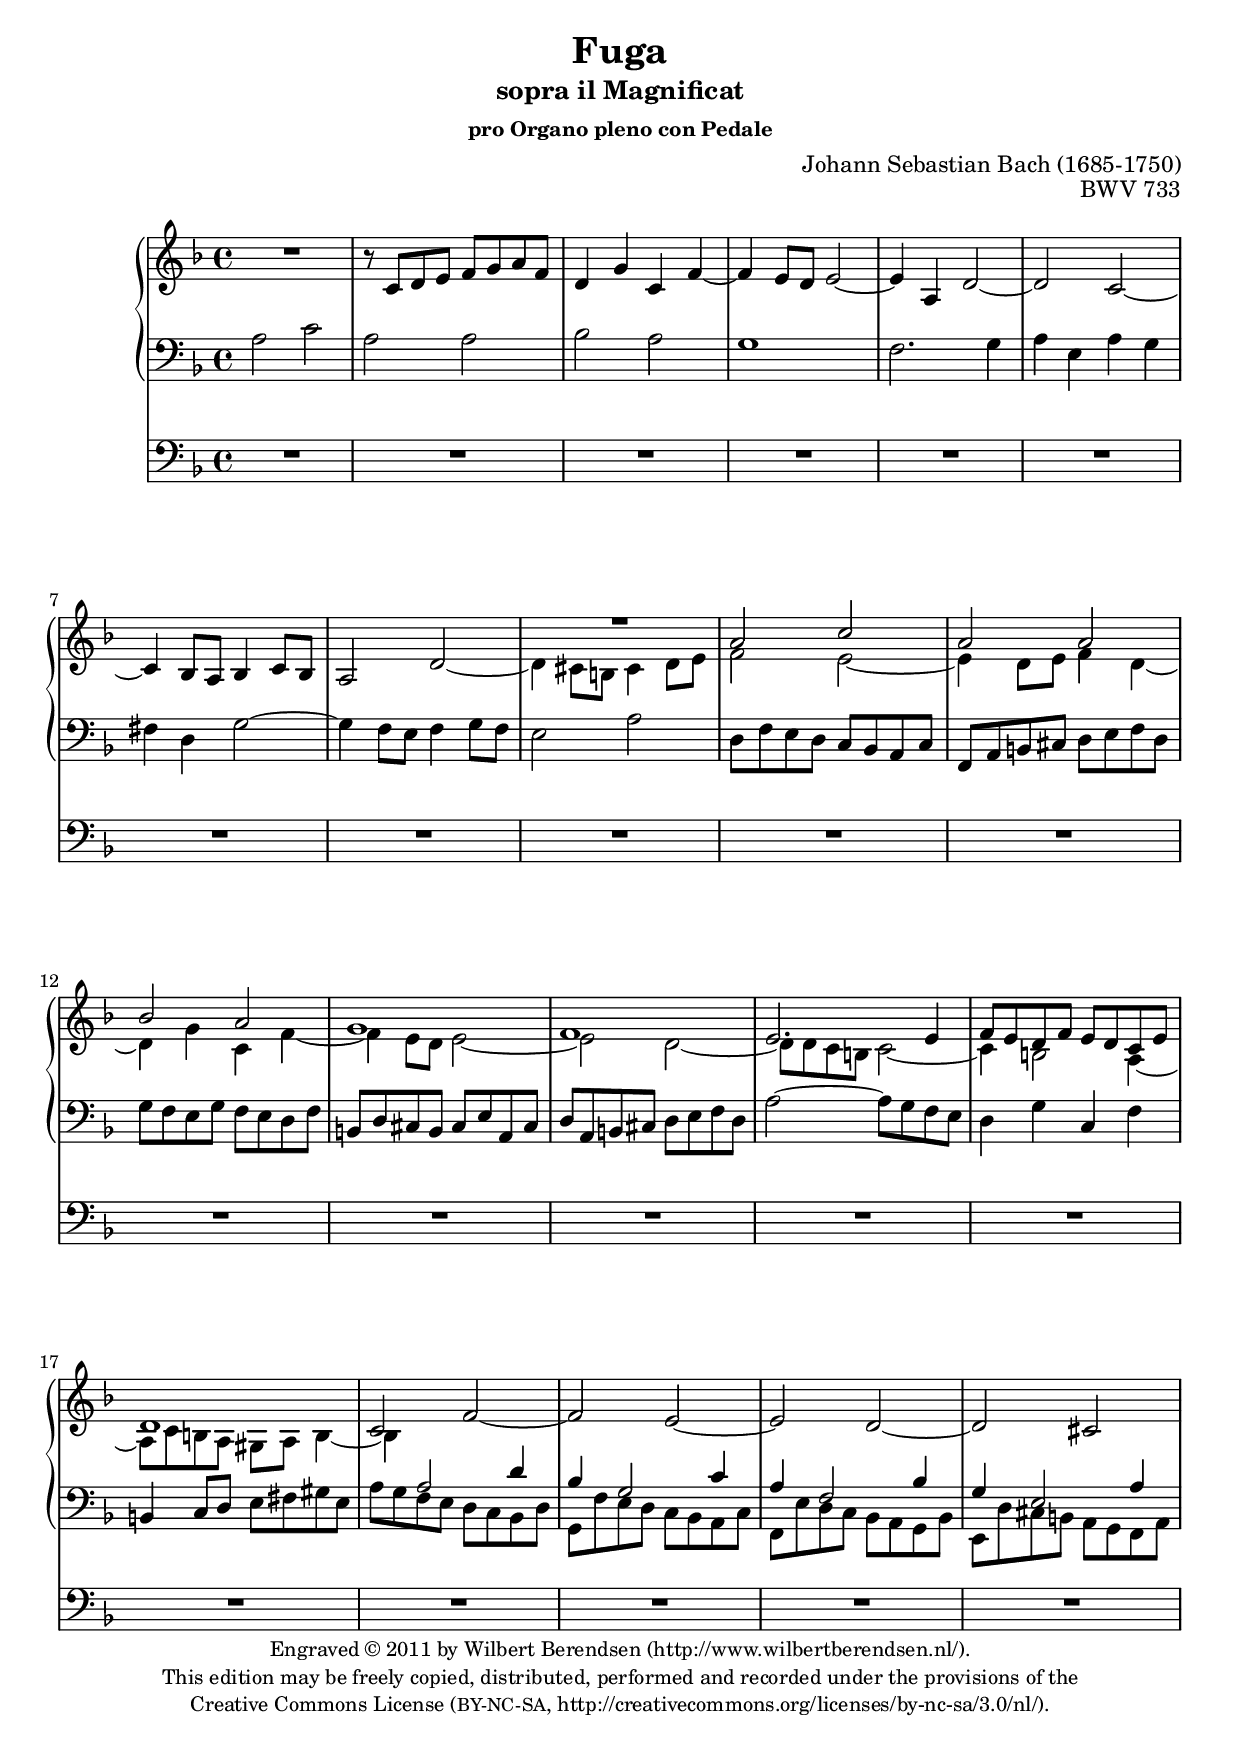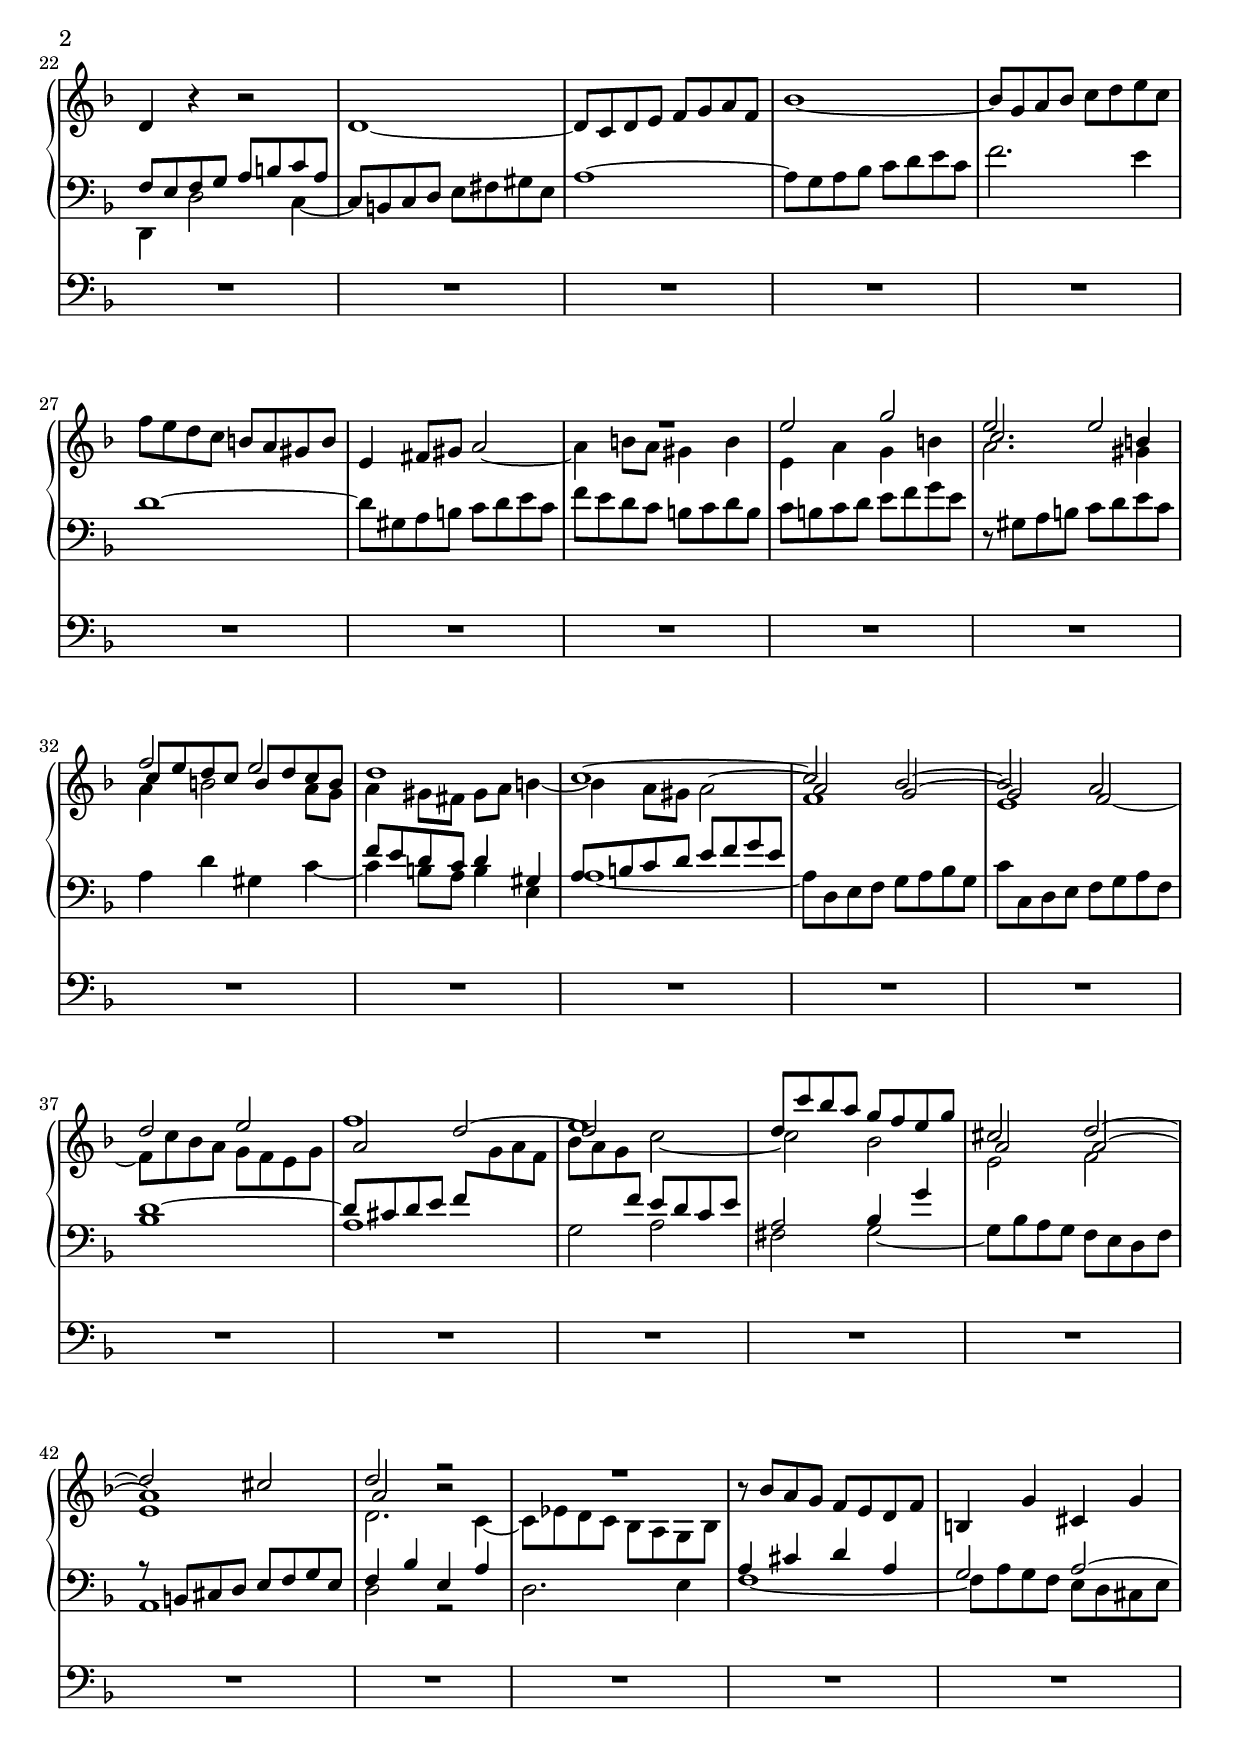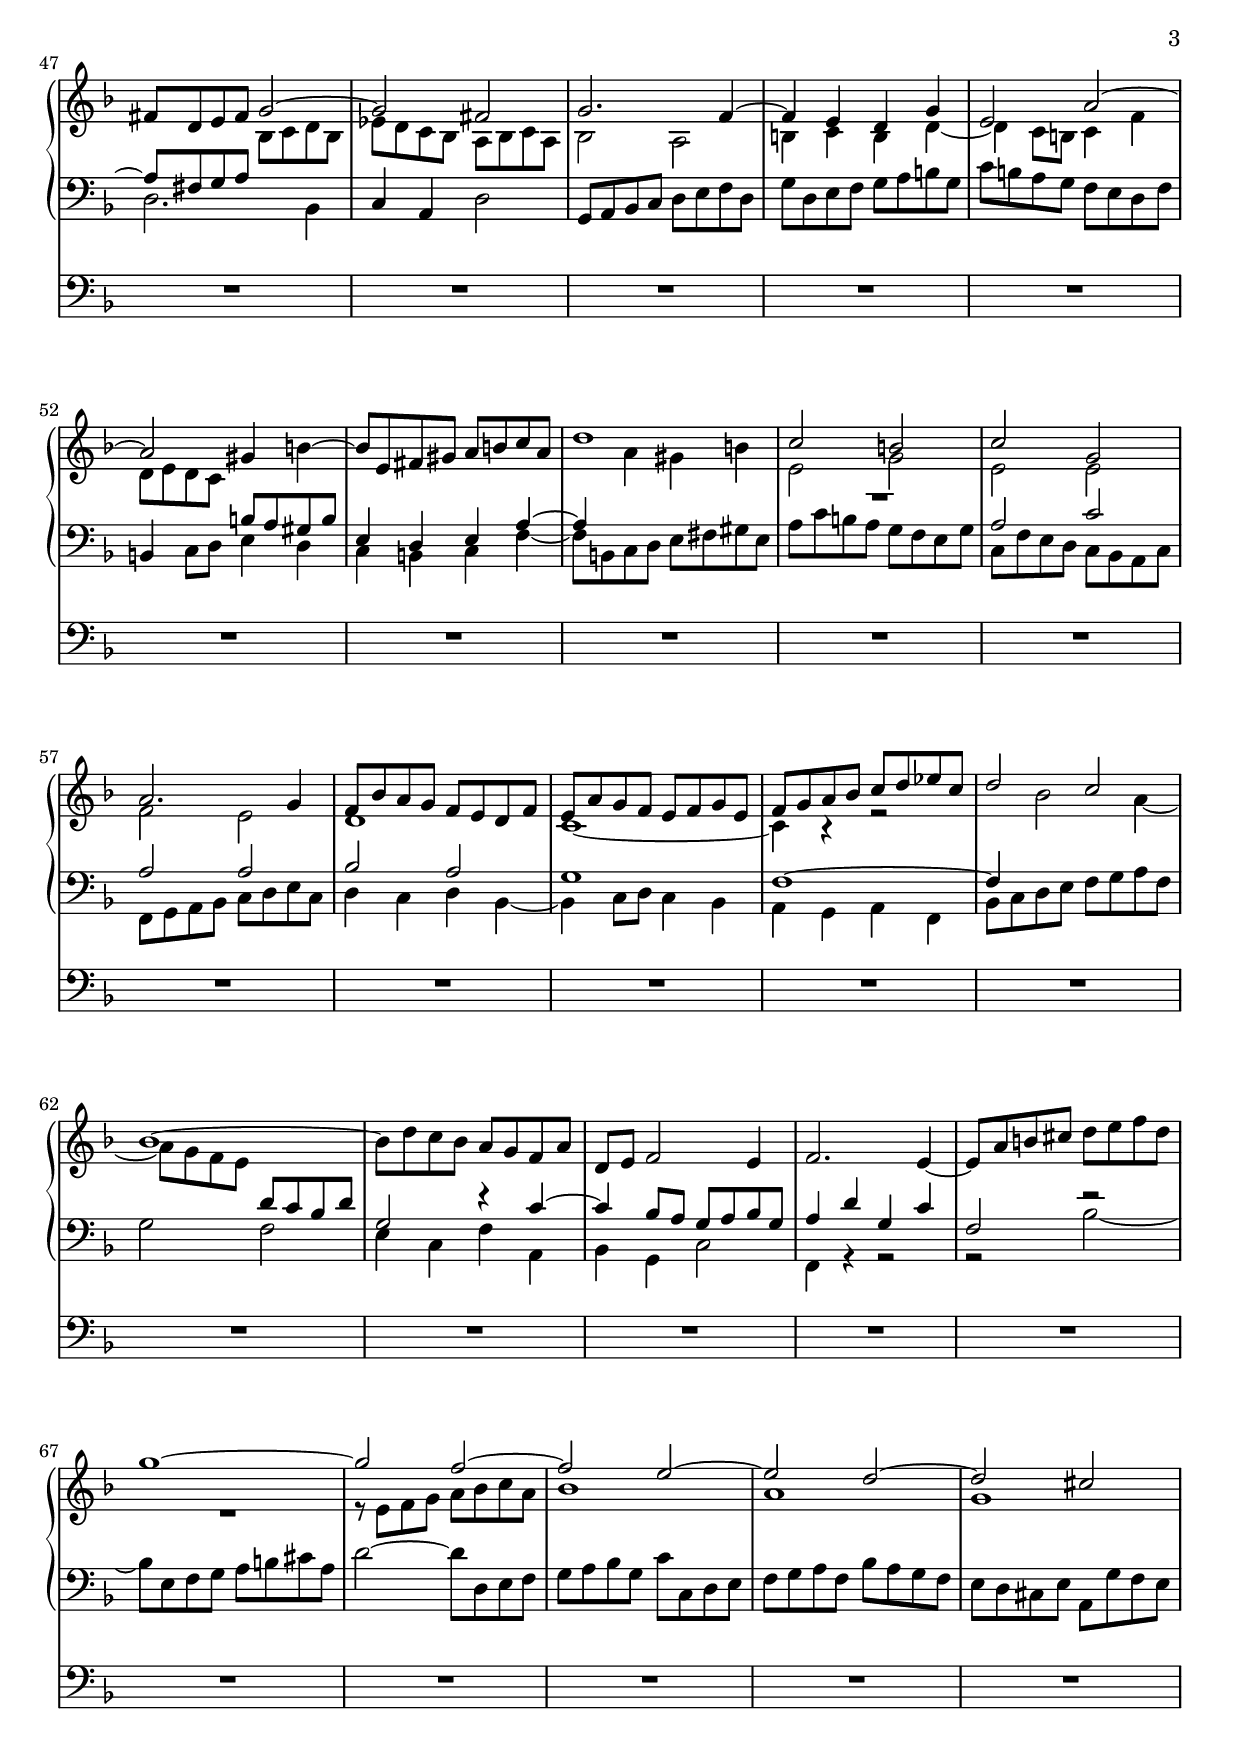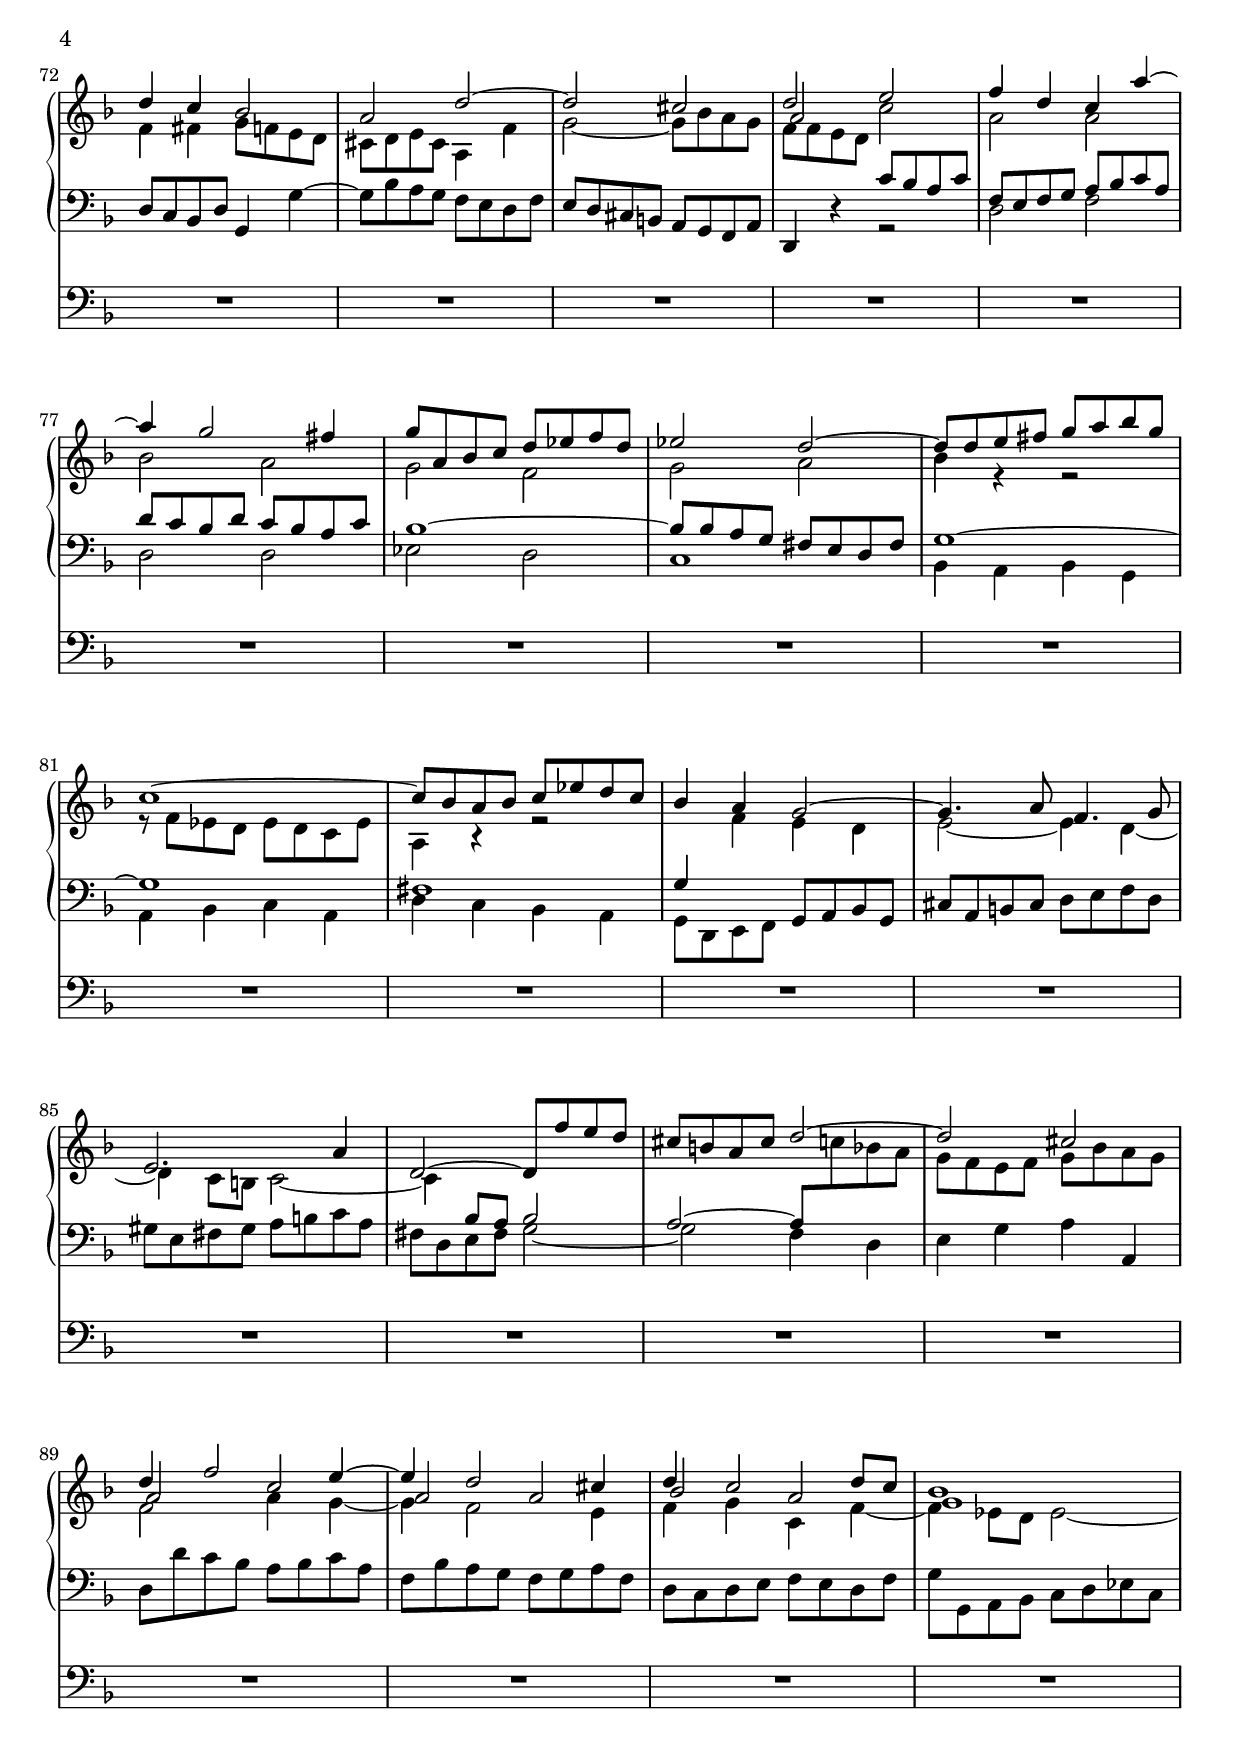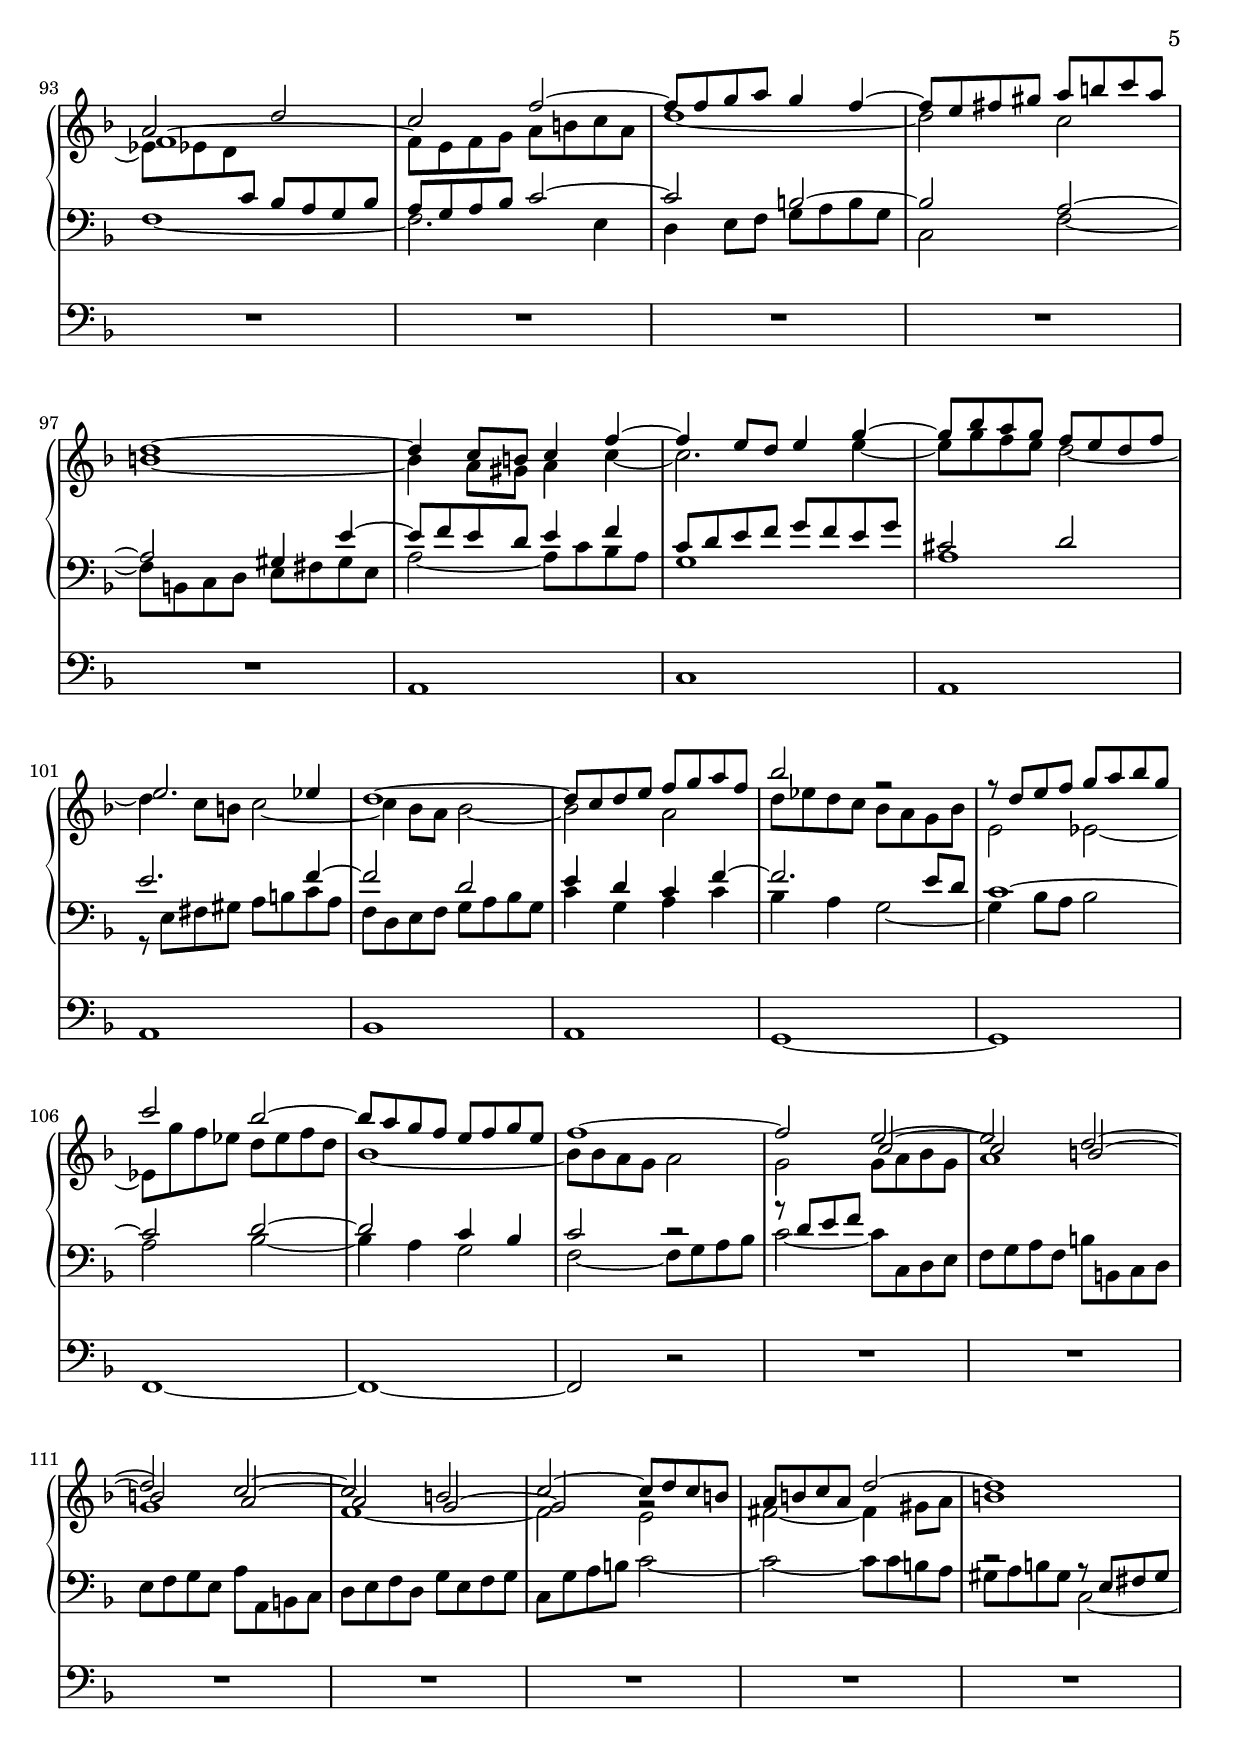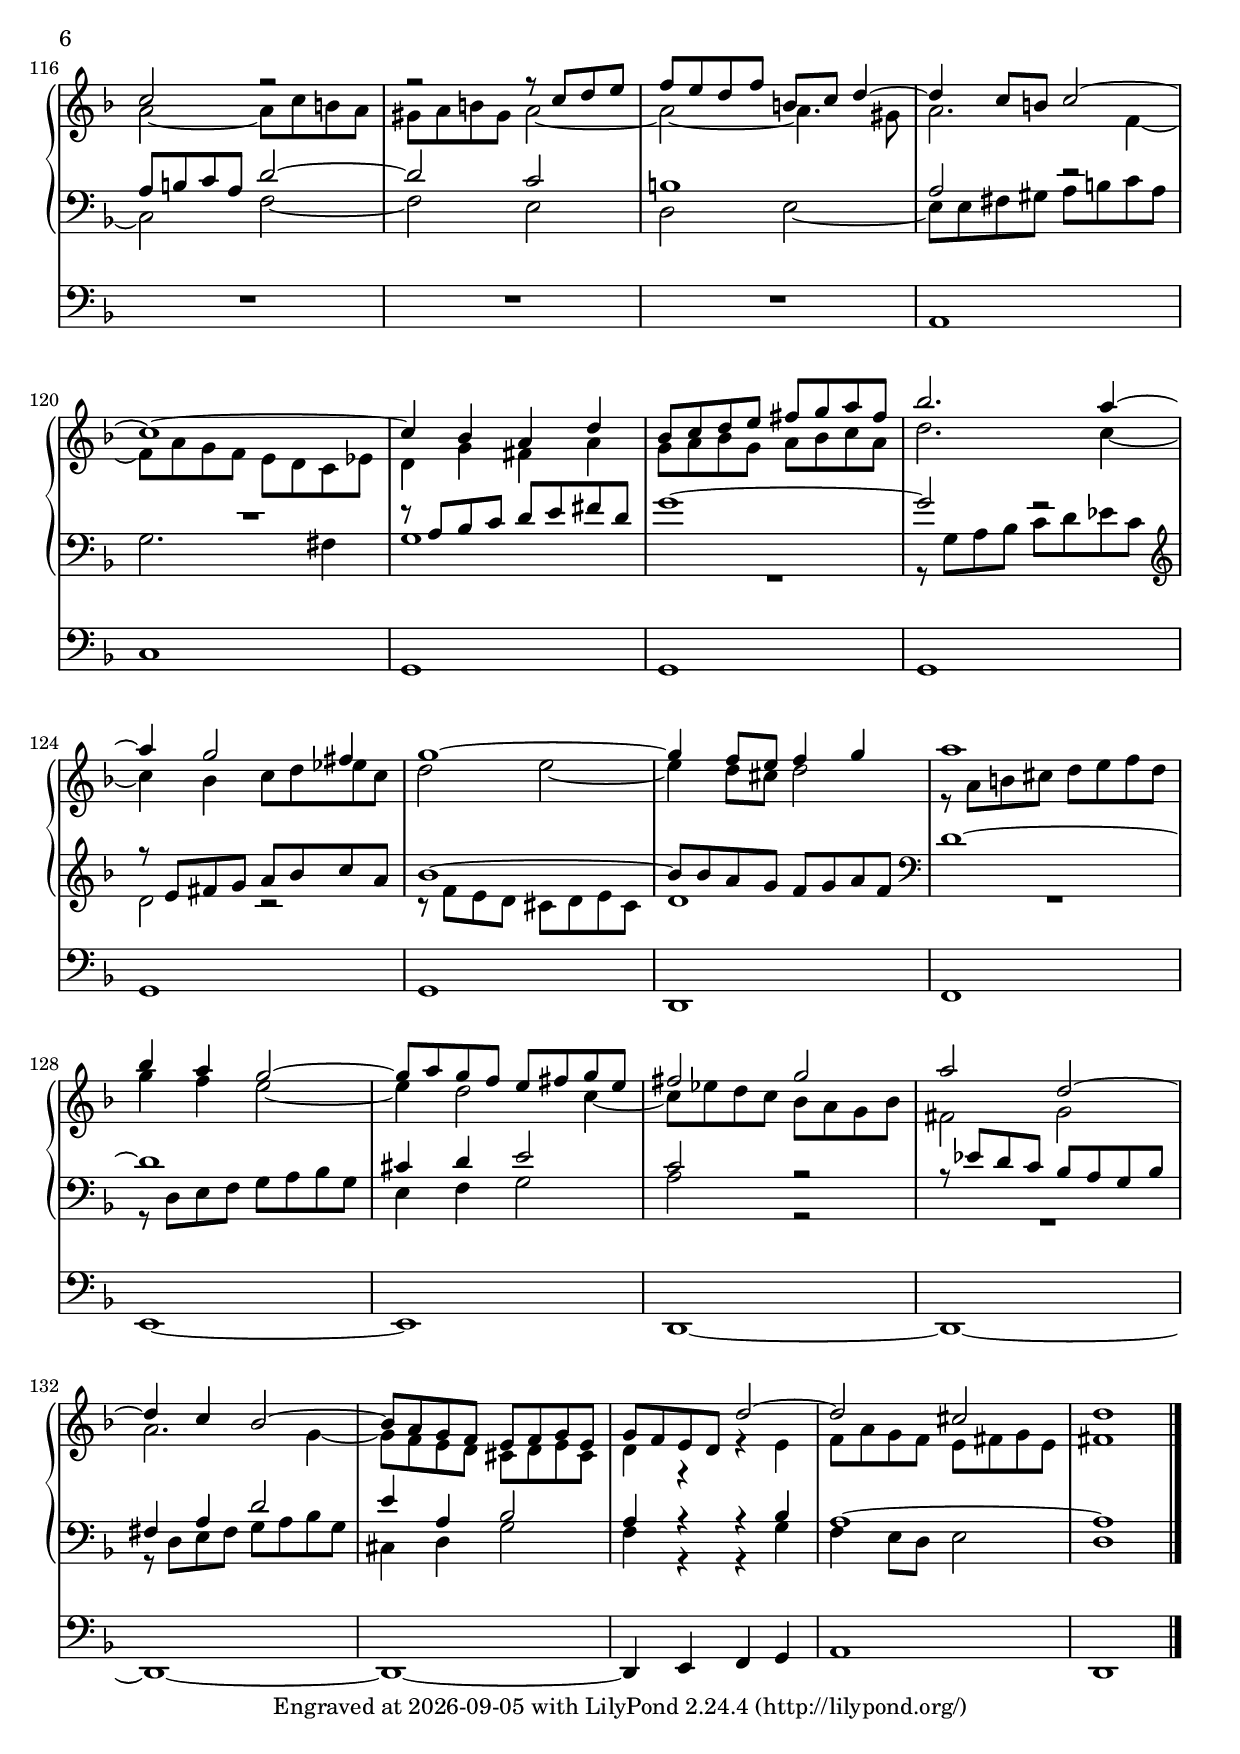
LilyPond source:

\version "2.14.1"

\version "2.14.1"

% notes for BWV 733 Fuga sopra la Magnificat

global = {
  \key f \major
  \time 4/4
}

sop = \relative c'' {
  \global
  | R1*9
  | a2 c
  | a2 a
  | bes2 a
  | g1
  | f1
  | e2. e4
  | f8 e d f e d c e
  | d1
  | c2 f~
  | f2 e~
  | e2 d~
  | d2 cis
  | d4 r r2
  | R1*7
  | e'2 g
  | e2 e
  | f2 e
  | d1
  | c1~
  | c2 bes~
  | bes2 a
  | d2 e
  | f1
  | e1
  | d8 c' bes a g f e g
  | cis,2 d~
  | d2 cis
  | d2 r
  | R1
  | r8 bes a g f e d f
  | b,4 g' cis, g'
  | fis8 d e fis g2~
  | g2 fis
  | g2. f4~
  | f4 e d g
  | e2 a~
  | a2 gis4 b~
  | b8 e, fis gis a b c a
  | d1
  | c2 b
  | c2 g
  | a2. g4
  | f8 bes a g f e d f
  | e8 a g f e f g e
  | f8 g a bes c d es c
  | d2 c
  | bes1~
  | bes8 d c bes a g f a
  | d,8 e f2 e4
  | f2. e4~
  | e8 a b cis d e f d
  | g1~
  | g2 f~
  | f2 e~
  | e2 d~
  | d2 cis
  | d4 c bes2
  | a2 d~
  | d2 cis
  | d2 e
  | f4 d c a'~
  | a4 g2 fis4
  | g8 a, bes c d es f d
  | es2 d~
  | d8 d e fis g a bes g
  | c,1~
  | c8 bes a bes c es d c
  | bes4 a g2~
  | g4. a8 f4. g8
  | e2. a4
  | d,2~ d8 f' e d
  | cis8 b a cis d2~
  | d2 cis
  | d4 f2 e4~
  | e4 d2 cis4
  | d4 c2 d8 c
  | bes1
  | a2 d
  | c2 f~
  | f8 f g a g4 f~
  | f8 e fis gis a b c a
  | d,1~
  | d4 c8 b c4 f~
  | f4 e8 d e4 g~
  | g8 bes a g f e d f
  | e2. es4
  | d1~
  | d8 c d e f g a f
  | bes2 r
  | r8 d, e f g a bes g
  | c2 bes~
  | bes8 a g f e f g e
  | f1~
  | f2 e~
  | e2 d~
  | d2 c~
  | c2 b
  | c2~ c8 d c b
  | a8 b c a d2~
  | d1
  | c2 r
  | r2 r8 c d e
  | f8 e d f b, c d4~
  | d4 c8 b c2~
  | c1~
  | c4 bes a d
  | bes8 c d e fis g a fis
  | bes2. a4~
  | a4 g2 fis4
  | g1~
  | g4 f8 e f4 g
  | a1
  | bes4 a g2~
  | g8 a g f e fis g e
  | fis2 g
  | a2 d,~
  | d4 c bes2~
  | bes8 a g f e f g e
  | g8 f e d d'2~
  | d2 cis
  | d1
}

alt = \relative c' {
  \global
  | R1
  | r8 c d e f g a f
  | d4 g c, f~
  | f4 e8 d e2~
  | e4 a, d2~
  | d2 c~
  | c4 bes8 a bes4 c8 bes
  | a2 d~
  | d4 cis8 b cis4 d8 e
  | f2 e~
  | e4 d8 e f4 d~
  | d4 g c, f~
  | f4 e8 d e2~
  | e2 d~
  | d8 d c b c2~
  | c4 b2 a4~
  | a8 c b a gis a b4~
  | b4 a2 d4
  | bes4 g2 c4
  | a4 f2 bes4
  | g4 e2 a4
  | f8 e f g a b c a
  | d1~
  | d8 c d e f g a f
  | bes1~
  | bes8 g a bes c d e c
  | f8 e d c b a gis b
  | e,4 fis8 gis a2~
  | a4 b8 a gis4 b
  | e,4 a g b
  | c2. b4
  | c8 e d c b d c b
  | a4 gis8 fis gis a b4~
  | b4 a8 gis a2~
  | a2 g~
  | g2 f~
  | f8 c' bes a g f e g
  | a2 d~
  | d2 c~
  | c2 bes
  | a2 a~
  | a1
  | a2 r
  | R1*12
  | a,2 c
  | a2 a
  | bes2 a
  | g1
  | f1~
  | f4 bes'2 a4~
  | a8 g f e d c bes d
  | g,2 r4 c~
  | c4 bes8 a g a bes g
  | a4 d g, c
  | f,2 r
  | R1*8
  | a'2 c
  | a2 a
  | bes2 a
  | g2 f
  | g2 a
  | bes4 r r2
  | r8 f es d es d c es
  | a,4 r r2
  | R1*6
  | a'2 c
  | a2 a
  | bes2 a
  | g1
  | f1~
  | f8 e f g a b c a
  | d1~
  | d2 c
  | b1~
  | b4 a8 gis a4 c~
  | c2. e4~
  | e8 g f e d2~
  | d4 c8 b c2~
  | c4 bes8 a bes2~
  | bes2 a
  | d8 es d c bes a g bes
  | e,2 es~
  | es8 g' f es d es f d
  | bes1~
  | bes8 bes a g a2
  | g2 c~
  | c2 b~
  | b2 a~
  | a2 g~
  | g2 r
  | fis2~ fis4 gis8 a
  | b1
  | a2~ a8 c b a
  | gis8 a b gis a2~
  | a2~ a4. gis8
  | a2. f4~
  | f8 a g f e d c es
  | d4 g fis a
  | g8 a bes g a bes c a
  | d2. c4~
  | c4 bes c8 d es c
  | d2 e~
  | e4 d8 cis d2
  | r8 a b cis d e f d
  | g4 f e2~
  | e4 d2 c4~
  | c8 es d c bes a g bes
  | fis2 g
  | a2. g4~
  | g8 f e d cis d e cis
  | d4 r r e
  | f8 a g f e fis g e
  | fis1  
}

ten = \relative c' {
  \global
  | a2 c
  | a2 a
  | bes2 a
  | g1
  | f2. g4
  | a4 e a g
  | fis4 d g2~
  | g4 f8 e f4 g8 f
  | e2 a
  | d,8 f e d c bes a c
  | f,8 a b cis d e f d
  | g8 f e g f e d f
  | b,8 d cis b cis e a, cis
  | d8 a b cis d e f d
  | a'2~ a8 g f e
  | d4 g c, f
  | b,4 c8 d e fis gis e
  | a8 g f e d c bes d
  | g,8 f' e d c bes a c
  | f,8 e' d c bes a g bes
  | e,8 d' cis b a g f a
  | d,4 d'2 c4~
  | c8 b c d e fis gis e
  | a1~
  | a8 g a bes c d e c
  | f2. e4
  | d1~
  | d8 gis, a b c d e c
  | f8 e d c b c d b
  | c8 b c d e f g e
  | a2. gis4
  | a4 b2 a8 g
  | f8 e d c d4 gis,
  | a8 b c d e f g e
  | f1
  | e1
  | d1~
  | d8 cis d e f g a f
  | bes8 a g f e d c e
  | a,2 bes4 g'
  | e2 f
  | e1
  | d2. c4~
  | c8 es d c bes a g bes
  | a4 cis d a
  | g2 a~
  | a8 fis g a bes c d bes
  | es8 d c bes a bes c a
  | bes2 a
  | b4 c b d~
  | d4 c8 b c4 f
  | d8 e d c b a gis b
  | e,4 d e a~
  | a4 a' gis b
  | e,2 g
  | e2 e
  | f2 e
  | d1
  | c1~
  | c4 r r2
  | R1*7
  | r8 e f g a bes c a
  | bes1
  | a1
  | g1
  | f4 fis g8 f e d
  | cis8 d e cis a4 f'
  | g2~ g8 bes a g
  | f8 f e d c bes a c
  | f,8 e f g a bes c a
  | d8 c bes d c bes a c
  | bes1~
  | bes8 bes a g fis e d fis
  | g1~
  | g1
  | fis1
  | g4 f' e d
  | e2~ e4 d~
  | d4 c8 b c2~
  | c4 bes8 a bes2
  | a2~ a8 c' bes a
  | g8 f e f g bes a g
  | f2 a4 g~
  | g4 f2 e4
  | f4 g c, f~
  | f4 es8 d es2~
  | es8 es d c bes a g bes
  | a8 g a bes c2~
  | c2 b~
  | b2 a~
  | a2 gis4 e'~
  | e8 f e d e4 f
  | c8 d e f g f e g
  | cis,2 d
  | e2. f4~
  | f2 d
  | e4 d c f~
  | f2. e8 d
  | c1~
  | c2 d~
  | d2 c4 bes
  | c2 r
  | r8 d e f g a bes g
  | a1
  | g1
  | f1~
  | f2 e
  | R1
  | r2 r8 e, fis gis
  | a8 b c a d2~
  | d2 c
  | b1
  | a2 r
  | R1
  | r8 a bes c d e fis d
  | g1~
  | g2 r
  | r8 e fis g a bes c a
  | bes1~
  | bes8 bes a g f g a f
  | d1~
  | d1
  | cis4 d e2
  | c2 r
  | r8 es d c bes a g bes
  | fis4 a d2
  | e4 a, bes2
  | a4 r r bes a1~
  | a1
}

bas = \relative c' {
  \global
  | R1*30
  | r8 gis a b c d e c
  | a4 d gis, c~
  | c4 b8 a b4 e,
  | a1~
  | a8 d, e f g a bes g
  | c8 c, d e f g a f
  | bes1
  | a1
  | g2 a
  | fis2 g~
  | g8 bes a g f e d f
  | r8 b, cis d e f g e
  | f4 bes e, a
  | d,2. e4
  | f1~
  | f8 a g f e d cis e
  | d2. bes4
  | c4 a d2
  | g,8 a bes c d e f d
  | g8 d e f g a b g
  | c8 b a g f e d f
  | b,4 c8 d e4 d
  | c4 b c f~
  | f8 b, c d e fis gis e
  | a8 c b a g f e g
  | c,8 f e d c bes a c
  | f,8 g a bes c d e c
  | d4 c d bes~
  | bes4 c8 d c4 bes
  | a4 g a f
  | bes8 c d e f g a f
  | g2 f
  | e4 c f a,
  | bes4 g c2
  | f,4 r r2
  | r2 bes'~
  | bes8 e, f g a b cis a
  | d2~ d8 d, e f
  | g8 a bes g c c, d e
  | f8 g a f bes a g f
  | e8 d cis e a, g' f e
  | d8 c bes d g,4 g'~
  | g8 bes a g f e d f
  | e8 d cis b a g f a
  | d,4 r r2
  | d'2 f
  | d2 d
  | es2 d
  | c1
  | bes4 a bes g
  | a4 bes c a
  | d4 c bes a
  | g8 d e f g a bes g
  | cis8 a b cis d e f d
  | gis8 e fis gis a b c a
  | fis8 d e fis g2~
  | g2 f4 d
  | e4 g a a,
  | d8 d' c bes a bes c a
  | f8 bes a g f g a f
  | d8 c d e f e d f
  | g8 g, a bes c d es c
  | f1~
  | f2. e4
  | d4 e8 f g a b g
  | c,2 f~
  | f8 b, c d e fis gis e
  | a2~ a8 c bes a
  | g1
  | a1
  | r8 e fis gis a b c a
  | f8 d e f g a bes g
  | c4 g a c
  | bes4 a g2~
  | g4 bes8 a bes2
  | a2 bes~
  | bes4 a g2
  | f2~ f8 g a bes
  | c2~ c8 c, d e
  | f8 g a f b b, c d
  | e8 f g e a a, b c
  | d8 e f d g e f g
  | c,8 g' a b c2~
  | c2~ c8 c b a
  | gis8 a b gis c,2~
  | c2 f~
  | f2 e
  | d2 e~
  | e8 e fis gis a b c a
  | g2. fis4
  | g1
  | R1
  | r8 g a bes c d es c
  | d2 r
  | r8 f e d cis d e cis
  | d1
  | R1
  | r8 d, e f g a bes g
  | e4 f g2
  | a2 r
  | R1
  | r8 d, e fis g a bes g
  | cis,4 d g2
  | f4 r r g
  | f4 e8 d e2
  | d1
}

quinta = \relative c {
  \global
  \skip 1*41
  a1
  d2 r
}

pedal = \relative c {
  \global
  R1*97
  a1
  c1
  a1
  a1
  bes1
  a1
  g1~
  g1
  f1~
  f1~
  f2
  r2
  R1*10
  a1
  c1
  g1
  g1
  g1
  g1
  g1
  d1
  f1
  e1~
  e1
  d1~
  d1~
  d1~
  d1~
  d4 e f g
  a1
  d,1
}


\version "2.14.1"

hideMMRests = {
  \override MultiMeasureRest #'stencil = #empty-stencil
}

showMMRests = {
  \revert MultiMeasureRest #'stencil
}

toUpper = {
  \change Staff = "upper"
}

toLower = {
  \change Staff = "lower"
}

sopVoicing = {
  \hideMMRests
  s1*8
  \showMMRests
  \voiceOne
  s1*9
  s2 \oneVoice s2
  s1*4
  \hideMMRests
  s1*6
  \voiceOne
  \showMMRests
  s1*16
  \oneVoice
  s1*2
  s2 \voiceOne s2
  s1*4
  s2 \oneVoice s2
  s1
  \voiceOne
  s1*9
  \oneVoice
  s1*4
  \voiceOne
  
}

altVoicing = {
  \oneVoice
  s1*8
  \voiceTwo
  s1*9
  s4 \toLower \voiceOne s2.
  s1*4
  \toUpper
  \oneVoice
  s1*6
  \voiceTwo
  s1*2
  \voiceThree
  s1*2
  \voiceTwo
  s1
  s2 \once \override Tie #'direction = #UP s2
  \voiceThree
  s1
  s2 \once \override Tie #'direction = #DOWN s2
  \voiceTwo
  s1
  \voiceThree
  s1
  s2 \voiceTwo s2
  s1
  \voiceThree
  s1
  \once \override NoteColumn #'force-hshift = #0
  s1
  s2 \once \override Rest #'staff-position = #0 s2
  \hideMMRests
  s1*11
  \showMMRests
  \toLower
  \voiceOne
  \once \override MultiMeasureRest #'staff-position = #8
  s1*6
  s4 \toUpper \voiceTwo s2.
  s2 \toLower \voiceOne s2
  s1*4
  \hideMMRests
  \toUpper
  s1*8
  \showMMRests
  \voiceThree
  s2 \voiceTwo s2
  s1*7
  \hideMMRests
  s1*6
  \showMMRests
  \voiceThree
  s1*5
  \voiceTwo
  s1*15
  s2 \voiceThree s2
  s1*3
  s2 \once \override Rest #'staff-position = #-2 s2
  \voiceTwo
  
}

tenVoicing = {
  \oneVoice
  s1*17
  \voiceTwo
  s1*5
  \oneVoice
  s1*8
  \toUpper
  \voiceTwo
  s1*2
  \toLower
  \voiceOne
  s1*2
  \toUpper
  \voiceTwo
  s1*2
  \toLower
  \voiceOne
  s1
  s2 s8 \toUpper \voiceTwo s4.
  s4. \toLower \voiceOne s8 s2
  s1
  \toUpper
  \voiceTwo
  s1*4
  \toLower
  \voiceOne
  s1*2
  s2 \toUpper \voiceTwo s2
  s1*4
  s2 \toLower \voiceOne s2
  s1
  s4 \toUpper \voiceTwo s2.
  s1*6
  \hideMMRests
  s1*6
  \showMMRests
  s1*8
  s2 \toLower \voiceOne s2
  s1*7
  s4 \toUpper \voiceTwo s2.
  s1*2
  s4 \toLower \voiceOne s2.
  s2 s8 \toUpper \voiceTwo s4.
  s1*5
  s4. \toLower \voiceOne s8 s2
  s1*15
  s2 \toUpper \voiceTwo s2
  s1*4
  \toLower \voiceOne
  \once \override MultiMeasureRest #'stencil = #empty-stencil
  s1*6
  \once \override MultiMeasureRest #'staff-position = #6
  s1*4
  \clef treble
  s1*3
  \clef bass
  
  
}

basVoicing = {
  \oneVoice
  \hideMMRests
  s1*30
  \showMMRests
  s1
  \voiceTwo
  s1*3
  \oneVoice
  s1*2
  \voiceTwo
  s1*5
  \voiceOne
  s1*2
  \oneVoice
  s1
  \voiceTwo
  s1*3
  \oneVoice
  s1*4
  s4 \voiceTwo s2.
  s1*14
  \oneVoice
  s1*8
  s2 \voiceTwo s2
  s1*7
  s2 \oneVoice s2
  s1*2
  \voiceTwo
  s1*2
  \oneVoice
  s1*4
  \voiceTwo
  
  
}

quintaVoicing = {
  \voiceTwo
}

pedalVoicing = {
  
}

music = <<
  \new PianoStaff <<
    \new Staff = "upper" <<
      \new Voice = "sop" <<
        { \sop \bar "|." }
        \sopVoicing
      >>
      \new Voice = "alt" <<
        \alt
        \altVoicing
      >>
    >>
    \new Staff = "lower" <<
      \clef bass
      \new Voice = "ten" <<
        \ten
        \tenVoicing
      >>
      \new Voice = "bas" <<
        \bas
        \basVoicing
      >>
      \new Voice = "quinta" <<
        \quinta
        \quintaVoicing
      >>
    >>
  >>
  \new Staff = "pedal" <<
    \clef bass
    \pedal
    \pedalVoicing
  >>
>>

midiMusic = <<
  \new Staff = "soprano" \sop
  \new Staff = "alto" \alt
  \new Staff = "tenor" \ten
  \new Staff = "bas" << \bas \\ \quinta >>
  \new Staff = "pedal" \pedal
>>

\paper {
  ragged-last-bottom = ##f
}

\layout {
  \context {
    \PianoStaff
    \override StaffGrouper #'staff-staff-spacing = 
    #'((basic-distance . 9)
       (minimum-distance . 8)
       (padding . 0.5))
    \override StaffGrouper #'staffgroup-staff-spacing =
    #'((basic-distance . 9)
       (minimum-distance . 8)
       (padding . 0.5))
    
  }
}


\header {
  title = "Fuga"
  subtitle = "sopra il Magnificat"
  subsubtitle = "pro Organo pleno con Pedale"
  composer = "Johann Sebastian Bach (1685-1750)"
  opus = "BWV 733"
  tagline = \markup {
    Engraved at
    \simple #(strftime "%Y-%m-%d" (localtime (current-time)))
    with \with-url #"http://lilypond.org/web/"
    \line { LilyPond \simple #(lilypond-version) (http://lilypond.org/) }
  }
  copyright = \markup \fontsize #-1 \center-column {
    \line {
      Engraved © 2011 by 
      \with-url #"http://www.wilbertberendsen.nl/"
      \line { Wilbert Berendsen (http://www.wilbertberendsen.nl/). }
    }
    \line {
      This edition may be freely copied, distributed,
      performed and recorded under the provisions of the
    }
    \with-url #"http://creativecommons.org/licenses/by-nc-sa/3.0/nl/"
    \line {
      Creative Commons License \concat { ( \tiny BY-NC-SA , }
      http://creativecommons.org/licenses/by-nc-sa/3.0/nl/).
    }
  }
}

\score {
  \music
}

\score {
  \midiMusic
  \midi {
    \context {
      \Score
      tempoWholesPerMinute = #(ly:make-moment 100 4)
    }
  }
}

